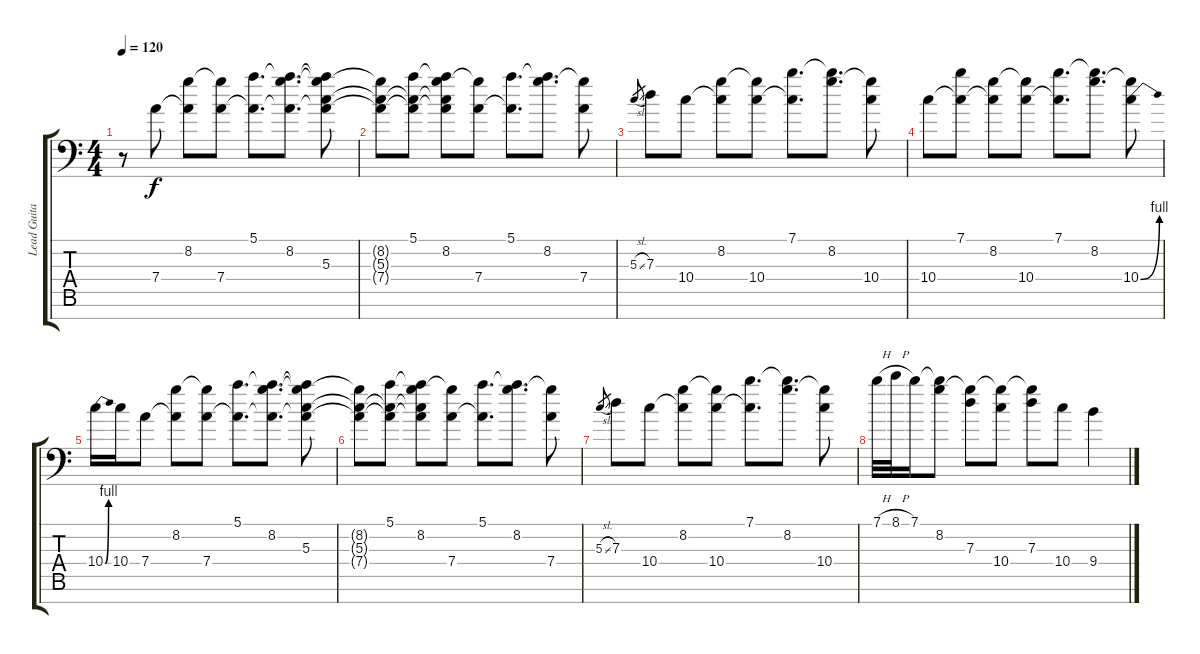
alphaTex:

\track ("Lead Guitar 1" "Lead Guita") {instrument distortionguitar}
\staff {score tabs}
\tuning (E4 B3 G3 D3 A2 E2 A1) {hide}
\ts (4 4)
\tempo 120
\clef f4
\ks c
r.8{dy f} 7.4.8 (8.2 7.4{t}).8 (8.2{t} 7.4).8 (5.1 7.4{t}).8{d} (5.1{t} 8.2 7.4{t}).8{d} (5.1{t} 8.2{t} 5.3 7.4{t}).8 |
(8.2{t} 5.3{t} 7.4{t}).8 (5.1 5.3{t} 7.4{t}).8 (5.1{t} 8.2 5.3{t} 7.4{t}).8 (8.2{t} 7.4).8 (5.1 7.4{t}).8{d} (5.1{t} 8.2).8{d} (8.2{t} 7.4).8 |
5.3{sl}.8{gr} 7.3.8 10.4.8 (8.2 10.4{t}).8 (8.2{t} 10.4).8 (7.1 10.4{t}).8{d} (7.1{t} 8.2).8{d} (8.2{t} 10.4).8 |
10.4.8 (7.1 10.4{t}).8 (8.2 10.4{t}).8 (8.2{t} 10.4).8 (7.1 10.4{t}).8{d} (7.1{t} 8.2).8{d} (8.2{t} 10.4{be (bend 0 0 60 4)}).8 |
10.4{be (bend 0 0 60 4)}.16 10.4.16 7.4.8 (8.2 7.4{t}).8 (8.2{t} 7.4).8 (5.1 7.4{t}).8{d} (5.1{t} 8.2 7.4{t}).8{d} (5.1{t} 8.2{t} 5.3 7.4{t}).8 |
(8.2{t} 5.3{t} 7.4{t}).8 (5.1 5.3{t} 7.4{t}).8 (5.1{t} 8.2 5.3{t} 7.4{t}).8 (8.2{t} 7.4).8 (5.1 7.4{t}).8{d} (5.1{t} 8.2).8{d} (8.2{t} 7.4).8 |
5.3{sl}.8{gr} 7.3.8 10.4.8 (8.2 10.4{t}).8 (8.2{t} 10.4).8 (7.1 10.4{t}).8{d} (7.1{t} 8.2).8{d} (8.2{t} 10.4).8 |
7.1{h}.32 8.1{h}.32 7.1.16 (7.1{t} 8.2).8 (8.2{t} 7.3).8 (8.2{t} 10.4).8 (8.2{t} 7.3).8 10.4.8 9.4.4
